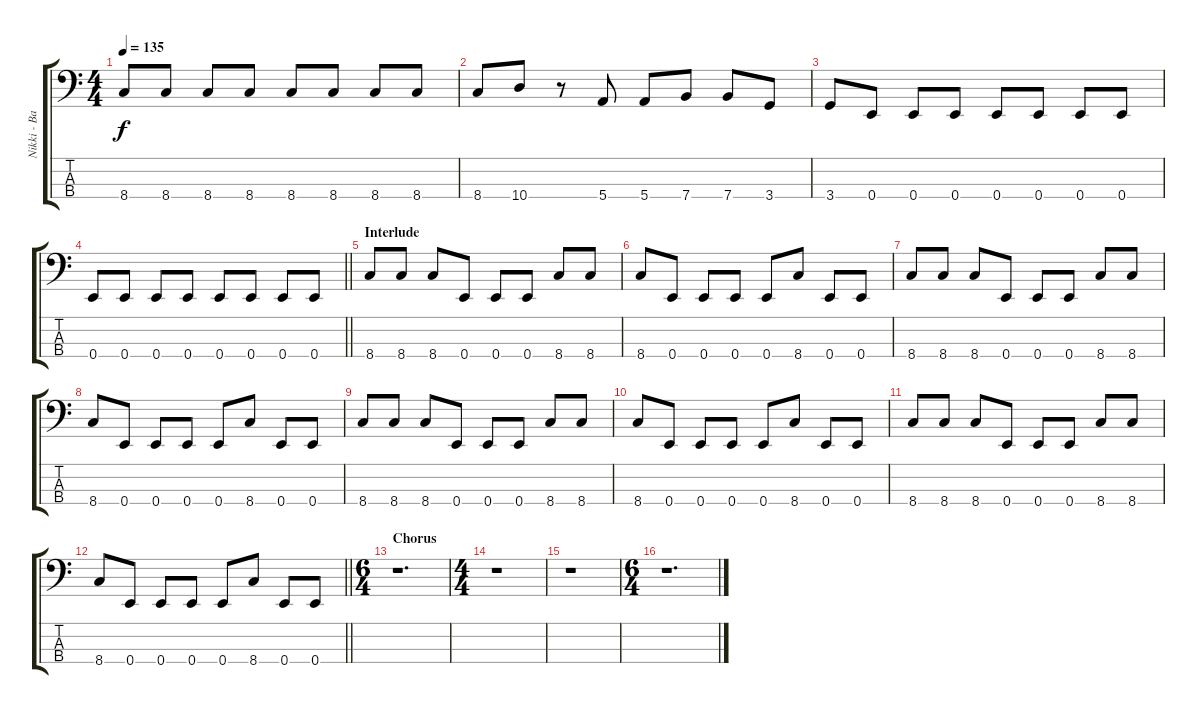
\track ("Nikki - Bass" "Nikki - Ba") {instrument electricbasspick}
\staff {score tabs}
\tuning (G2 D2 A1 E1) {hide}
\ts (4 4)
\tempo 135
\clef f4
\ks c
8.4.8{dy f} 8.4.8 8.4.8 8.4.8 8.4.8 8.4.8 8.4.8 8.4.8 |
8.4.8 10.4.8 r.8 5.4.8 5.4.8 7.4.8 7.4.8 3.4.8 |
3.4.8 0.4.8 0.4.8 0.4.8 0.4.8 0.4.8 0.4.8 0.4.8 |
\barLineRight lightlight
0.4.8 0.4.8 0.4.8 0.4.8 0.4.8 0.4.8 0.4.8 0.4.8 |
\section ("" "Interlude")
8.4.8 8.4.8 8.4.8 0.4.8 0.4.8 0.4.8 8.4.8 8.4.8 |
8.4.8 0.4.8 0.4.8 0.4.8 0.4.8 8.4.8 0.4.8 0.4.8 |
8.4.8 8.4.8 8.4.8 0.4.8 0.4.8 0.4.8 8.4.8 8.4.8 |
8.4.8 0.4.8 0.4.8 0.4.8 0.4.8 8.4.8 0.4.8 0.4.8 |
8.4.8 8.4.8 8.4.8 0.4.8 0.4.8 0.4.8 8.4.8 8.4.8 |
8.4.8 0.4.8 0.4.8 0.4.8 0.4.8 8.4.8 0.4.8 0.4.8 |
8.4.8 8.4.8 8.4.8 0.4.8 0.4.8 0.4.8 8.4.8 8.4.8 |
\barLineRight lightlight
8.4.8 0.4.8 0.4.8 0.4.8 0.4.8 8.4.8 0.4.8 0.4.8 |
\ts (6 4)
\section ("" "Chorus")
r.1{d} |
\ts (4 4)
r.1 |
r.1 |
\ts (6 4)
r.1{d}
